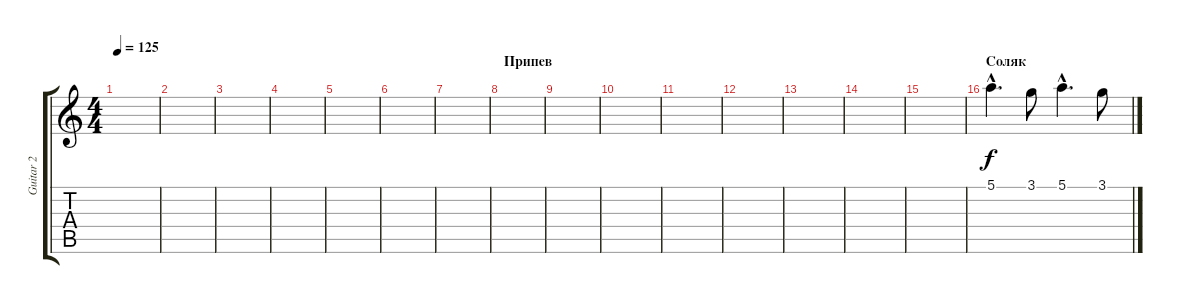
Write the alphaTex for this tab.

\track ("Guitar 2" "Guitar 2") {instrument electricguitarclean}
\staff {score tabs}
\tuning (E4 B3 G3 D3 A2 E2) {hide}
\ts (4 4)
\tempo 125
\clef g2
\ks c
|
|
|
|
|
|
|
\section ("" "Припев")
|
|
|
|
|
|
|
|
\section ("" "Соляк")
5.1{hac}.4{d instrument distortionguitar} 3.1.8 5.1{hac}.4{d} 3.1.8
